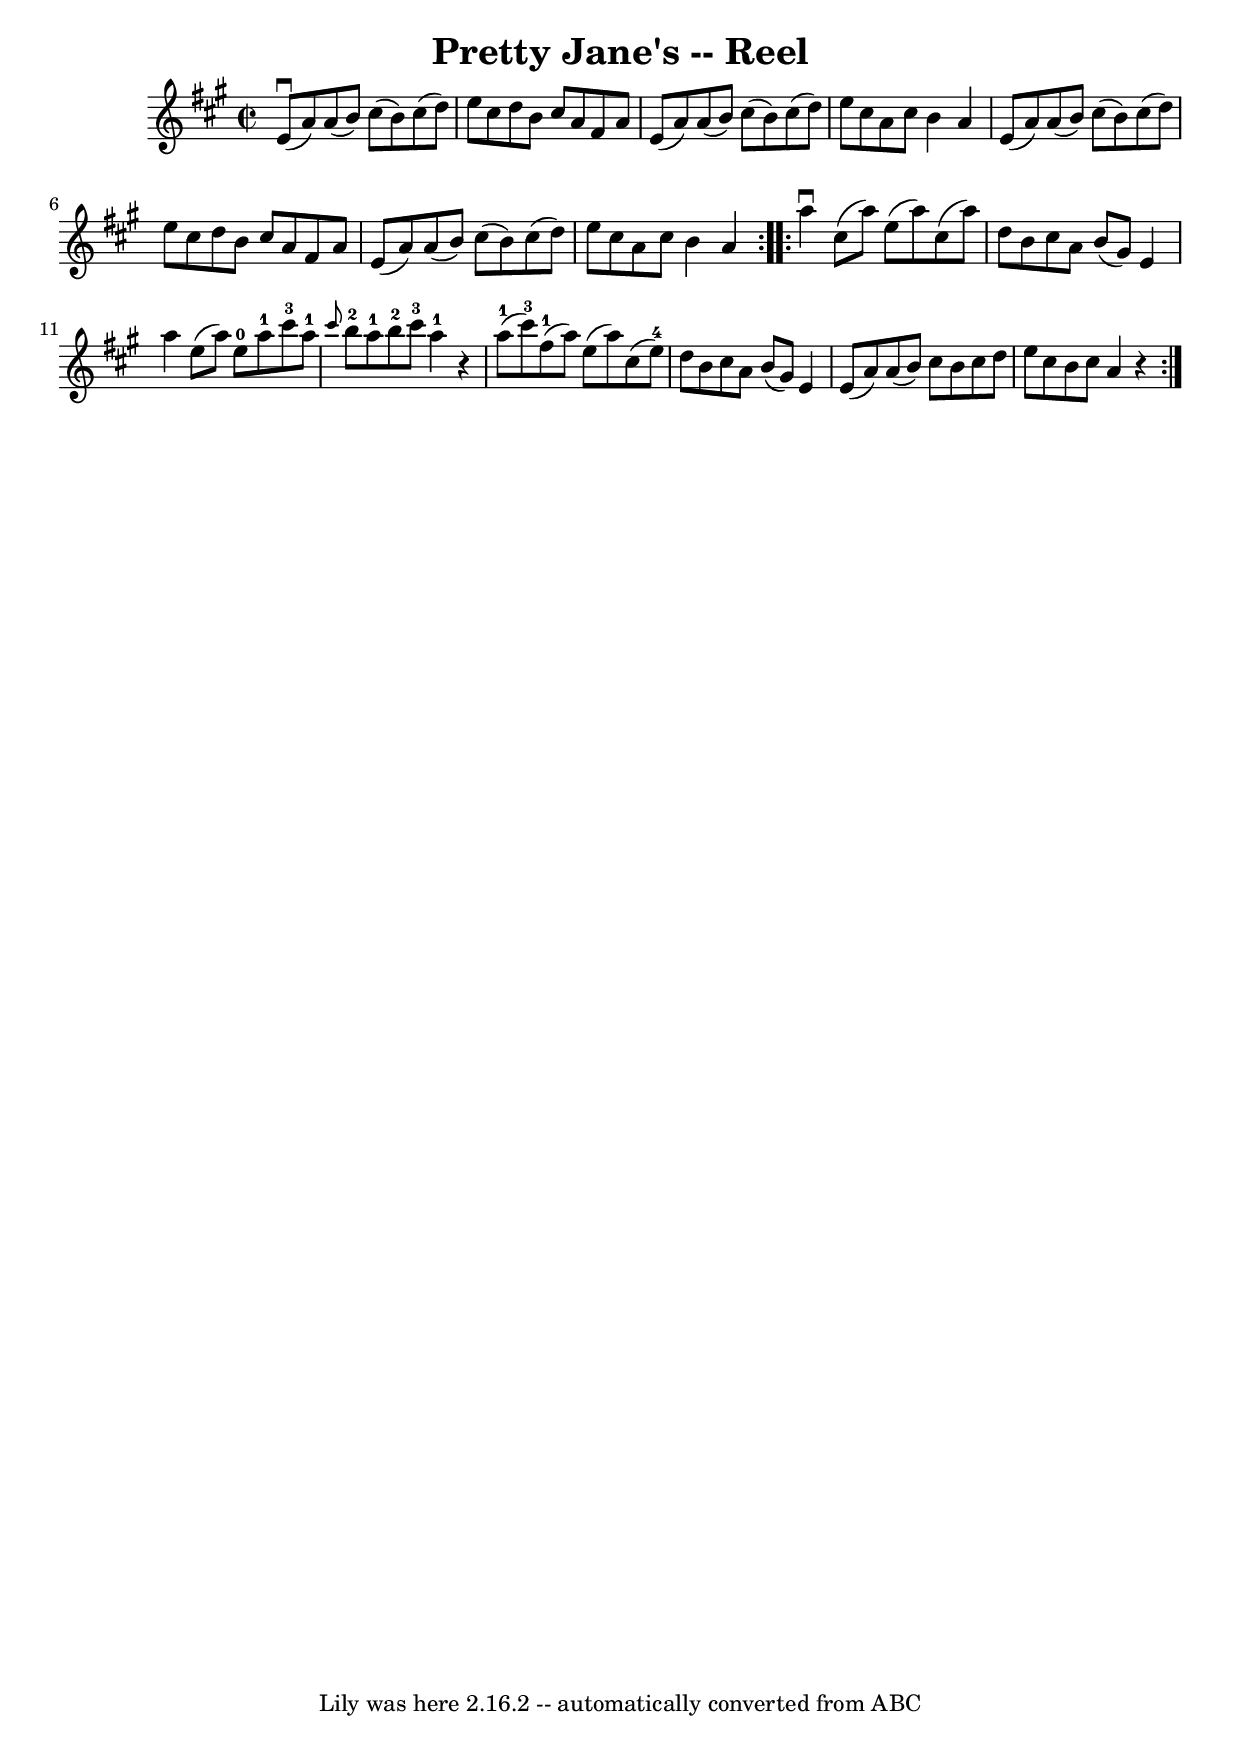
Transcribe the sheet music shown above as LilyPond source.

\version "2.16.2"
\include "Mammoth.ily"
\header {
  %% book = "Ryan's Mammoth Collection"
  crossRefNumber = "1"
  footnotes = "\\\\285"
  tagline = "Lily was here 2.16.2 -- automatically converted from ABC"
  title = "Pretty Jane's -- Reel"

}
voicedefault =  {



  \repeat volta 2 {

    \override Staff.TimeSignature #'style = #'C
    \time 2/2 
    \key a \major
    e'8^\downbow(a'8) a'8 (b'8) cis''8 (b'8) cis''8 (d''8)   |
    e''8 cis''8 d''8 b'8    
    cis''8 a'8 fis'8 a'8    |
    e'8 (a'8) a'8 (b'8)   
    cis''8 (b'8) cis''8 (d''8)   |
    e''8 cis''8 a'8    
    cis''8 b'4 a'4    |
    e'8 (a'8) a'8 (b'8) cis''8 (b'8) cis''8 (d''8)   |
    e''8 cis''8 d''8 b'8    
    cis''8 a'8 fis'8 a'8    |
    e'8 (a'8) a'8 (b'8)   
    cis''8 (b'8) cis''8 (d''8)   |
    e''8 cis''8 a'8    
    cis''8 b'4 a'4    
  }     
  \repeat volta 2 {
    a''4^\downbow cis''8 (
    a''8) e''8 (a''8) cis''8 (a''8)   |
    d''8 b'8    
    cis''8 a'8 b'8 (gis'8) e'4    |
    a''4 e''8 (a''8) e''8-0 a''8-1 cis'''8-3 a''8-1   |
    
    \grace { cis'''8  
	   } b''8-2 a''8-1 b''8-2 cis'''8-3     
    a''4-1   r4   |
    a''8-1(cis'''8-3) fis''8-1(
    a''8) e''8 (a''8) cis''8 (e''8-4)   |
    d''8 b'8 
    cis''8 a'8 b'8 (gis'8) e'4    |
    e'8 (a'8) a'8 (b'8) cis''8 b'8 cis''8 d''8    |
    e''8 cis''8  
    b'8 cis''8 a'4    r4   
  }   

}

\score{
  <<

    \context Staff="default"
    {
      \voicedefault 
      
    }

  >>
  \layout {
    
  }
  \midi {
  }

}
